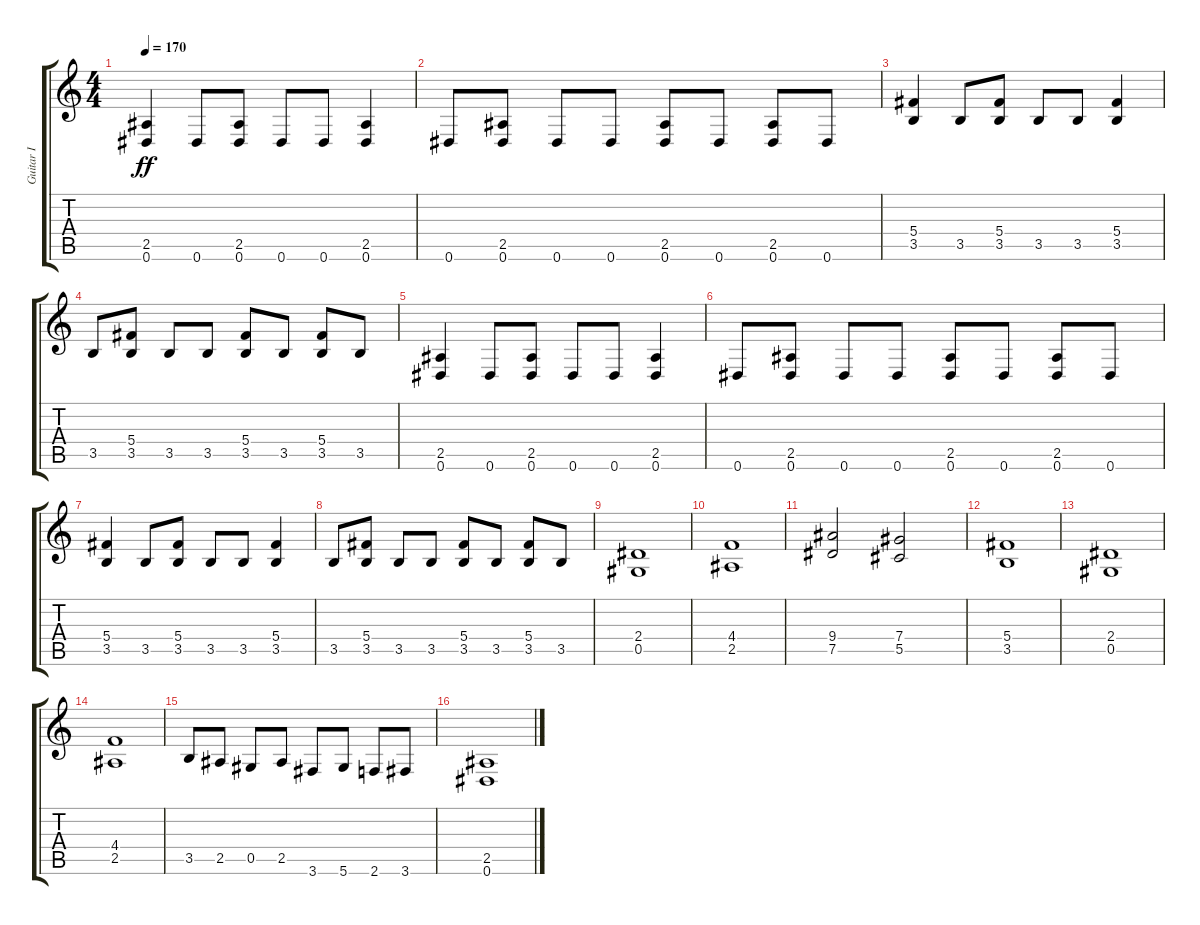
\track ("Guitar I" "Guitar I") {instrument distortionguitar}
\staff {score tabs}
\tuning (Eb4 Bb3 Gb3 Db3 Ab2 Eb2) {hide}
\ts (4 4)
\tempo 170
\clef g2
\ks c
(2.5 0.6).4{dy ff} 0.6.8 (2.5 0.6).8 0.6.8 0.6.8 (2.5 0.6).4 |
0.6.8 (2.5 0.6).8 0.6.8 0.6.8 (2.5 0.6).8 0.6.8 (2.5 0.6).8 0.6.8 |
(5.4 3.5).4 3.5.8 (5.4 3.5).8 3.5.8 3.5.8 (5.4 3.5).4 |
3.5.8 (5.4 3.5).8 3.5.8 3.5.8 (5.4 3.5).8 3.5.8 (5.4 3.5).8 3.5.8 |
(2.5 0.6).4 0.6.8 (2.5 0.6).8 0.6.8 0.6.8 (2.5 0.6).4 |
0.6.8 (2.5 0.6).8 0.6.8 0.6.8 (2.5 0.6).8 0.6.8 (2.5 0.6).8 0.6.8 |
(5.4 3.5).4 3.5.8 (5.4 3.5).8 3.5.8 3.5.8 (5.4 3.5).4 |
3.5.8 (5.4 3.5).8 3.5.8 3.5.8 (5.4 3.5).8 3.5.8 (5.4 3.5).8 3.5.8 |
(2.4 0.5).1 |
(4.4 2.5).1 |
(9.4 7.5).2 (7.4 5.5).2 |
(5.4 3.5).1 |
(2.4 0.5).1 |
(4.4 2.5).1 |
3.5.8 2.5.8 0.5.8 2.5.8 3.6.8 5.6.8 2.6.8 3.6.8 |
(2.5 0.6).1
